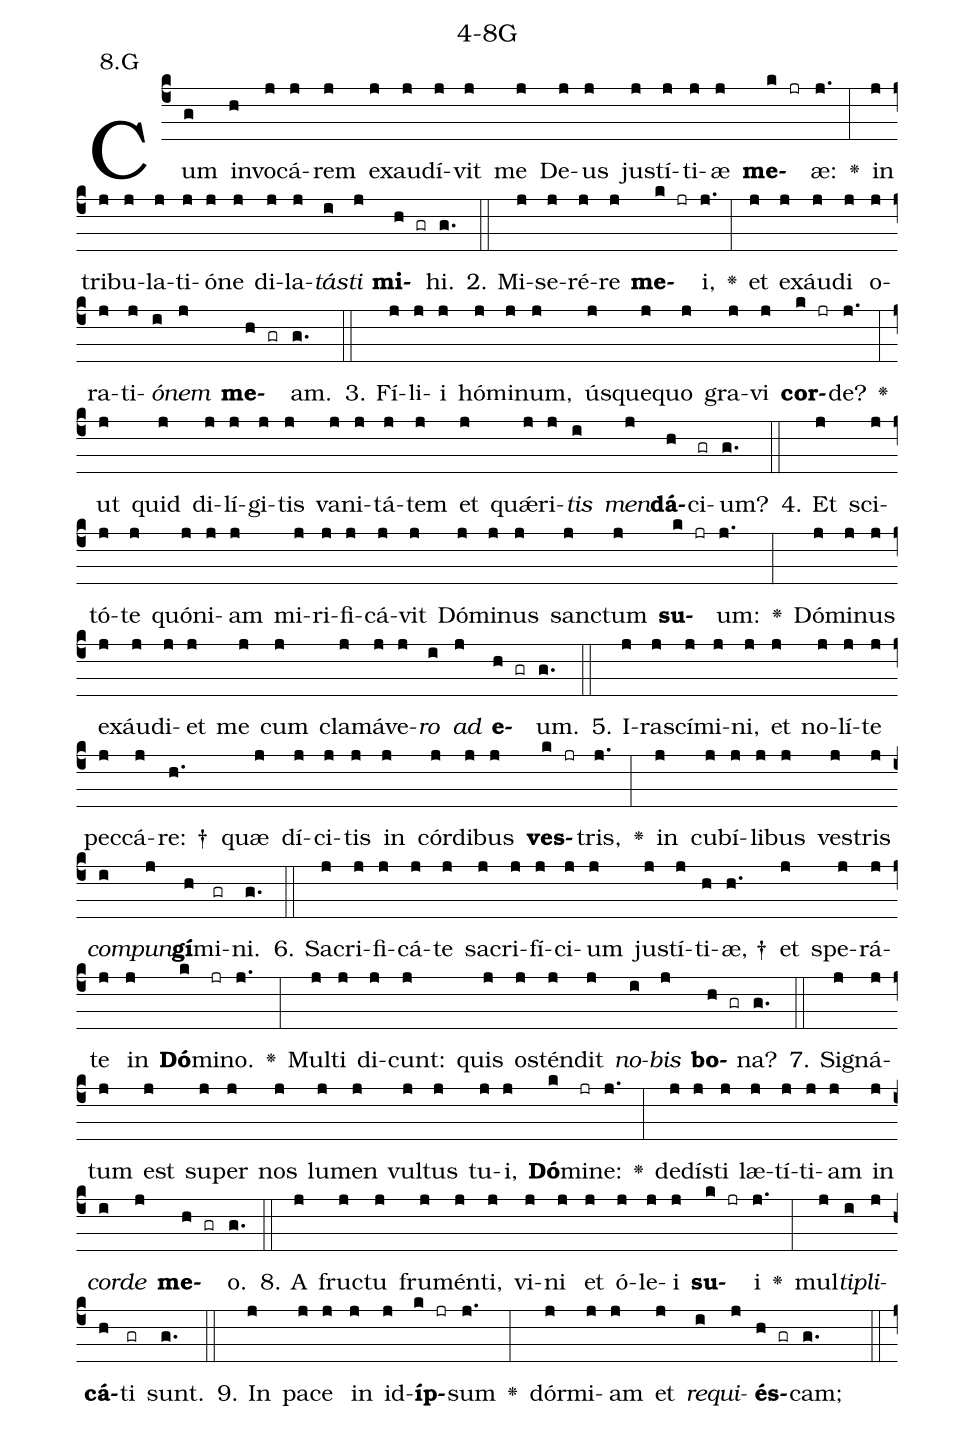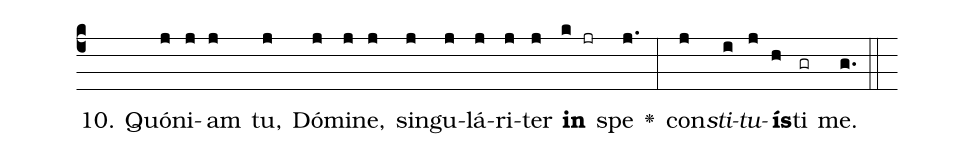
name: 4-8G;
annotation: 8.G;
%%
(c4)Cum(g) in(h)vo(j)cá(j)rem(j) ex(j)au(j)dí(j)vit(j) me(j) De(j)us(j) jus(j)tí(j)ti(j)æ(j) <b>me</b>(k jr)æ:(j.) <v>\greheightstar</v>(:) in(j) tri(j)bu(j)la(j)ti(j)ó(j)ne(j) di(j)la(j)<i>tás</i>(i)<i>ti</i>(j) <b>mi</b>(h gr)hi.(g.) (::)
2. Mi(j)se(j)ré(j)re(j) <b>me</b>(k jr)i,(j.) <v>\greheightstar</v>(:) et(j) ex(j)áu(j)di(j) o(j)ra(j)ti(j)<i>ó</i>(i)<i>nem</i>(j) <b>me</b>(h gr)am.(g.) (::)
3. Fí(j)li(j)i(j) hó(j)mi(j)num,(j) ús(j)que(j)quo(j) gra(j)vi(j) <b>cor</b>(k jr)de?(j.) <v>\greheightstar</v>(:) ut(j) quid(j) di(j)lí(j)gi(j)tis(j) va(j)ni(j)tá(j)tem(j) et(j) quǽ(j)ri(j)<i>tis</i>(i) <i>men</i>(j)<b>dá</b>(h)ci(gr)um?(g.) (::)
4. Et(j) sci(j)tó(j)te(j) quón(j)i(j)am(j) mi(j)ri(j)fi(j)cá(j)vit(j) Dó(j)mi(j)nus(j) sanc(j)tum(j) <b>su</b>(k jr)um:(j.) <v>\greheightstar</v>(:) Dó(j)mi(j)nus(j) ex(j)áu(j)di(j)et(j) me(j) cum(j) cla(j)má(j)ve(j)<i>ro</i>(i) <i>ad</i>(j) <b>e</b>(h gr)um.(g.) (::)
5. I(j)ra(j)scí(j)mi(j)ni,(j) et(j) no(j)lí(j)te(j) pec(j)cá(j)re: †(h.) quæ(j) dí(j)ci(j)tis(j) in(j) cór(j)di(j)bus(j) <b>ves</b>(k jr)tris,(j.) <v>\greheightstar</v>(:) in(j) cu(j)bí(j)li(j)bus(j) ves(j)tris(j) <i>com</i>(i)<i>pun</i>(j)<b>gí</b>(h)mi(gr)ni.(g.) (::)
6. Sa(j)cri(j)fi(j)cá(j)te(j) sa(j)cri(j)fí(j)ci(j)um(j) jus(j)tí(j)ti(h)æ, †(h.) et(j) spe(j)rá(j)te(j) in(j) <b>Dó</b>(k)mi(jr)no.(j.) <v>\greheightstar</v>(:) Mul(j)ti(j) di(j)cunt:(j) quis(j) os(j)tén(j)dit(j) <i>no</i>(i)<i>bis</i>(j) <b>bo</b>(h gr)na?(g.) (::)
7. Si(j)gná(j)tum(j) est(j) su(j)per(j) nos(j) lu(j)men(j) vul(j)tus(j) tu(j)i,(j) <b>Dó</b>(k)mi(jr)ne:(j.) <v>\greheightstar</v>(:) de(j)dís(j)ti(j) læ(j)tí(j)ti(j)am(j) in(j) <i>cor</i>(i)<i>de</i>(j) <b>me</b>(h gr)o.(g.) (::)
8. A(j) fruc(j)tu(j) fru(j)mén(j)ti,(j) vi(j)ni(j) et(j) ó(j)le(j)i(j) <b>su</b>(k jr)i(j.) <v>\greheightstar</v>(:) mul(j)<i>ti</i>(i)<i>pli</i>(j)<b>cá</b>(h)ti(gr) sunt.(g.) (::)
9. In(j) pa(j)ce(j) in(j) id(j)<b>íp</b>(k jr)sum(j.) <v>\greheightstar</v>(:) dór(j)mi(j)am(j) et(j) <i>re</i>(i)<i>qui</i>(j)<b>és</b>(h gr)cam;(g.) (::)
10. Quón(j)i(j)am(j) tu,(j) Dó(j)mi(j)ne,(j) sin(j)gu(j)lá(j)ri(j)ter(j) <b>in</b>(k jr) spe(j.) <v>\greheightstar</v>(:) con(j)<i>sti</i>(i)<i>tu</i>(j)<b>ís</b>(h)ti(gr) me.(g.) (::)
